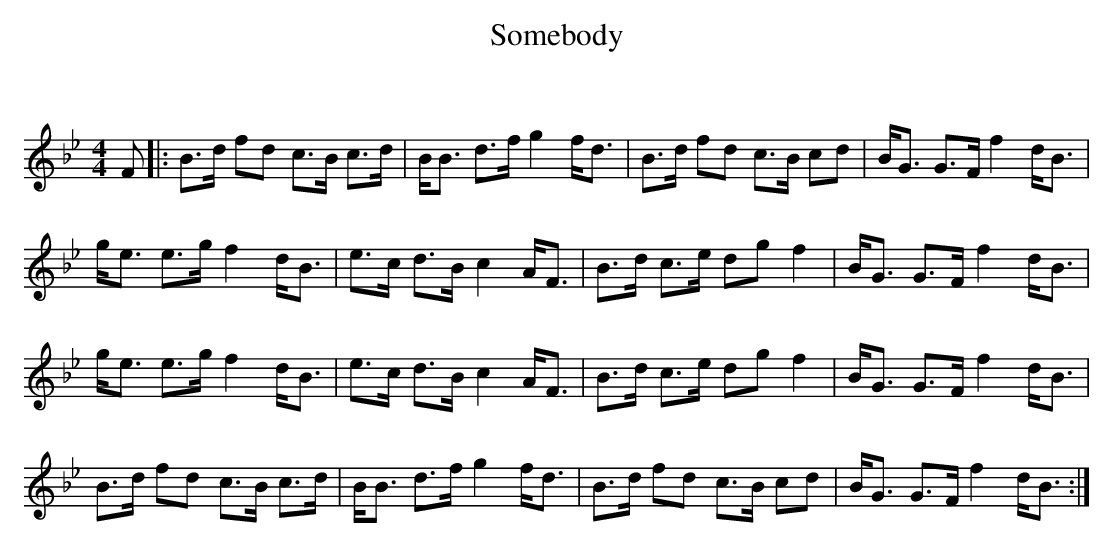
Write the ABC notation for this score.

X:1
T: Somebody
C:
Q: 128
K:Bb
M:4/4
L:1/16
F2|:B3d f2d2 c3B c3d|BB3 d3f g4 fd3|B3d f2d2 c3B c2d2|BG3 G3F f4 dB3|
ge3 e3g f4 dB3|e3c d3B c4 AF3|B3d c3e d2g2 f4|BG3 G3F f4 dB3|
ge3 e3g f4 dB3|e3c d3B c4 AF3|B3d c3e d2g2 f4|BG3 G3F f4 dB3|
B3d f2d2 c3B c3d|BB3 d3f g4 fd3|B3d f2d2 c3B c2d2|BG3 G3F f4 dB3:|
